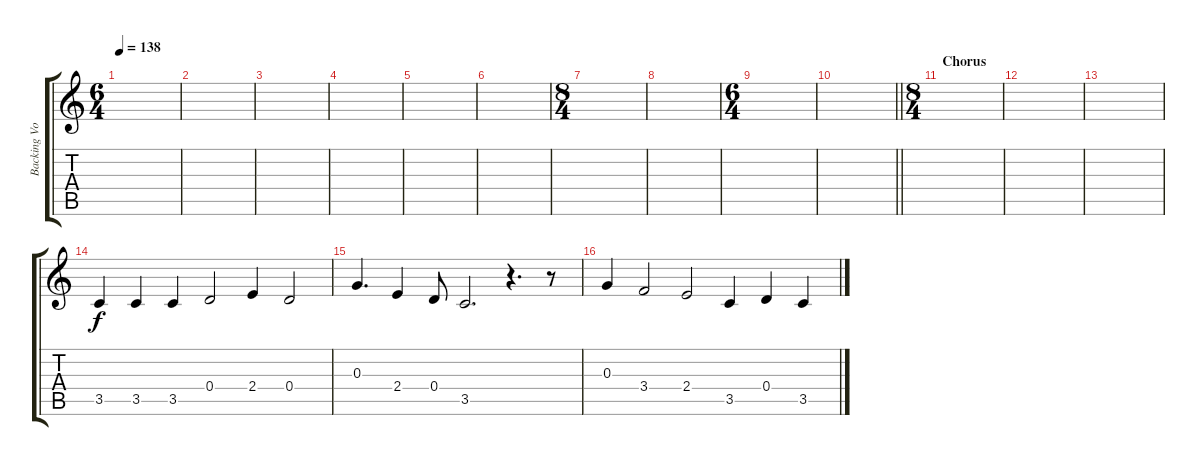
\track ("Backing Vocals" "Backing Vo") {instrument contrabass}
\staff {score tabs}
\tuning (E4 B3 G3 D3 A2 E2) {hide}
\ts (6 4)
\tempo 138
\clef g2
\ks c
|
|
|
|
|
|
\ts (8 4)
|
|
\ts (6 4)
|
\barLineRight lightlight
|
\ts (8 4)
\section ("" "Chorus")
|
|
|
3.5.4 3.5.4 3.5.4 0.4.2 2.4.4 0.4.2 |
0.3.4{d} 2.4.4 0.4.8 3.5.2{d} r.4{d} r.8 |
0.3.4 3.4.2 2.4.2 3.5.4 0.4.4 3.5.4
